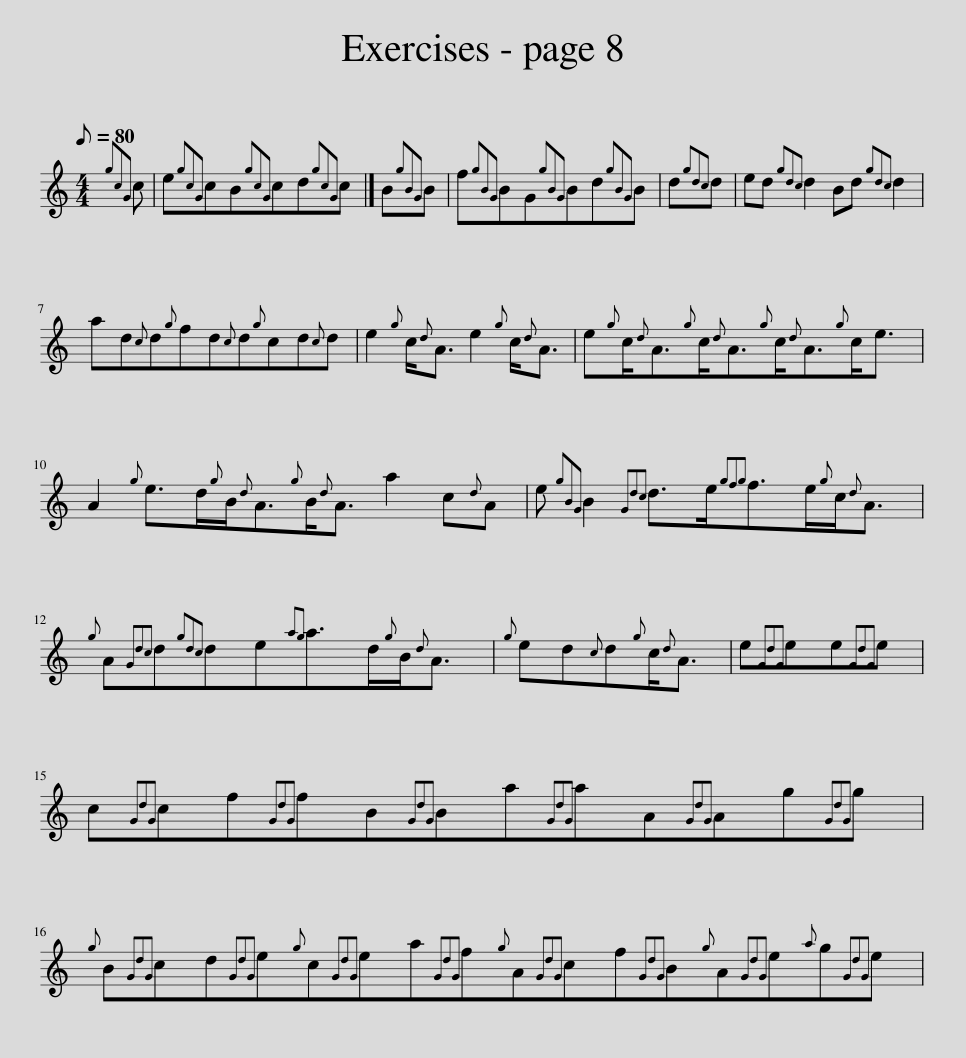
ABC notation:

X:1
L:1/8
Q:1/8=80
M:4/4
I:linebreak $
K:C
V:1 treble
V:1
{gcG} c | e{gcG}cB{gcG}cd{gcG}c |] B{gBG}B | f{gBG}BG{gBG}Bd{gBG}B | d{gdc}d | %5
 ed{gdc} d2 Bd{gdc} d2 |$ ad{c}d{g}fd{c}d{g}cd{c}d | e2{g} c/{d}A3/2 e2{g} c/{d}A3/2 | e{g}c/{d}A3/2{g}c/{d}A3/2{g}c/{d}A3/2{g}c<e |$ A2{g} e>d{g}B/{d}A3/2{g}B/{d}A3/2 a2 c{d}A | %10
 e{gBG} B2{Gdc} d>e{gfg}f>e{g}c/{d}A3/2 |${g} A{Gdc}d{gdc}de{ag}a>d{g}B/{d}A3/2 |{g} ed{c}d{g}c/{d}A3/2 | e{GdG}ee{GdG}e |$ c{GdG}cf{GdG}fB{GdG}Ba{GdG}aA{GdG}Ag{GdG}g |$ %15
{g} B{GdG}cd{GdG}e{g}c{GdG}ea{GdG}f{g}A{GdG}cf{GdG}B{g}A{GdG}e{a}g{GdG}e | %16
